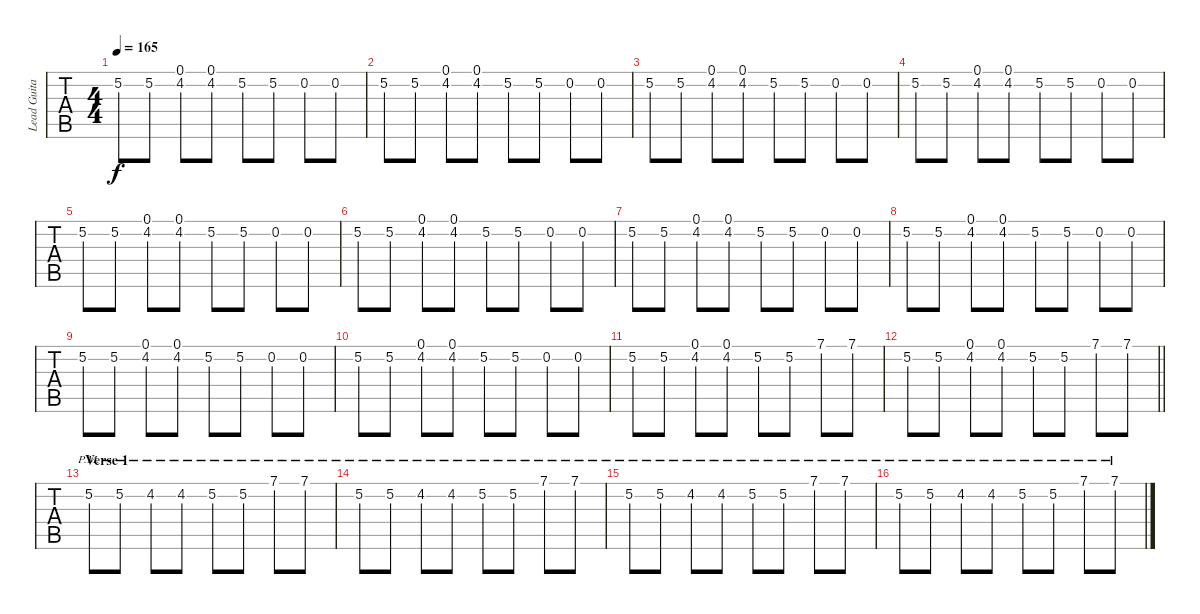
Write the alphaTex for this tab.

\track ("Lead Guitar" "Lead Guita") {instrument overdrivenguitar}
\staff {tabs}
\tuning (D4 A3 Gb3 D3 A2 D2) {hide}
\ts (4 4)
\tempo 165
\clef g2
\ks eminor
5.2.8{dy f instrument overdrivenguitar} 5.2.8 (0.1 4.2).8 (0.1 4.2).8 5.2.8 5.2.8 0.2.8 0.2.8 |
5.2.8 5.2.8 (0.1 4.2).8 (0.1 4.2).8 5.2.8 5.2.8 0.2.8 0.2.8 |
5.2.8 5.2.8 (0.1 4.2).8 (0.1 4.2).8 5.2.8 5.2.8 0.2.8 0.2.8 |
5.2.8 5.2.8 (0.1 4.2).8 (0.1 4.2).8 5.2.8 5.2.8 0.2.8 0.2.8 |
5.2.8 5.2.8 (0.1 4.2).8 (0.1 4.2).8 5.2.8 5.2.8 0.2.8 0.2.8 |
5.2.8 5.2.8 (0.1 4.2).8 (0.1 4.2).8 5.2.8 5.2.8 0.2.8 0.2.8 |
5.2.8 5.2.8 (0.1 4.2).8 (0.1 4.2).8 5.2.8 5.2.8 0.2.8 0.2.8 |
5.2.8 5.2.8 (0.1 4.2).8 (0.1 4.2).8 5.2.8 5.2.8 0.2.8 0.2.8 |
5.2.8 5.2.8 (0.1 4.2).8 (0.1 4.2).8 5.2.8 5.2.8 0.2.8 0.2.8 |
5.2.8 5.2.8 (0.1 4.2).8 (0.1 4.2).8 5.2.8 5.2.8 0.2.8 0.2.8 |
5.2.8 5.2.8 (0.1 4.2).8 (0.1 4.2).8 5.2.8 5.2.8 7.1.8 7.1.8 |
\barLineRight lightlight
5.2.8 5.2.8 (0.1 4.2).8 (0.1 4.2).8 5.2.8 5.2.8 7.1.8 7.1.8 |
\section ("" "Verse 1")
5.2{pm}.8 5.2{pm}.8 4.2{pm}.8 4.2{pm}.8 5.2{pm}.8 5.2{pm}.8 7.1{pm}.8 7.1{pm}.8 |
5.2{pm}.8 5.2{pm}.8 4.2{pm}.8 4.2{pm}.8 5.2{pm}.8 5.2{pm}.8 7.1{pm}.8 7.1{pm}.8 |
5.2{pm}.8 5.2{pm}.8 4.2{pm}.8 4.2{pm}.8 5.2{pm}.8 5.2{pm}.8 7.1{pm}.8 7.1{pm}.8 |
5.2{pm}.8 5.2{pm}.8 4.2{pm}.8 4.2{pm}.8 5.2{pm}.8 5.2{pm}.8 7.1{pm}.8 7.1{pm}.8
